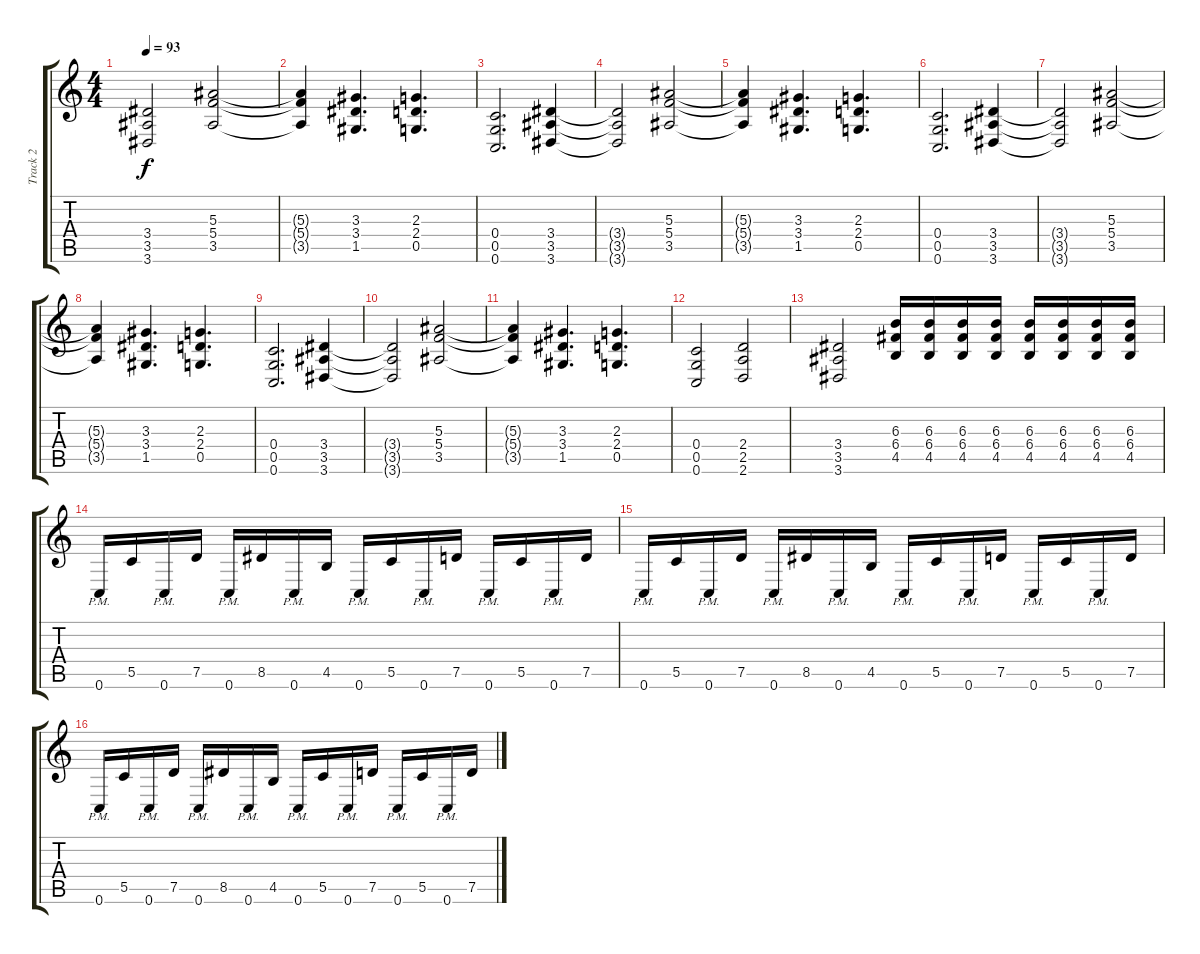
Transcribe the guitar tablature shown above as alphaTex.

\track ("Track 2" "Track 2") {instrument distortionguitar}
\staff {score tabs}
\tuning (D4 A3 F3 C3 G2 C2) {hide}
\ts (4 4)
\tempo 93
\clef g2
\ks c
(3.4{t} 3.5{t} 3.6{t}).2{dy f} (5.3 5.4 3.5).2 |
(5.3{t} 5.4{t} 3.5{t}).4 (3.3 3.4 1.5).4{d} (2.3 2.4 0.5).4{d} |
(0.4 0.5 0.6).2{d} (3.4 3.5 3.6).4 |
(3.4{t} 3.5{t} 3.6{t}).2 (5.3 5.4 3.5).2 |
(5.3{t} 5.4{t} 3.5{t}).4 (3.3 3.4 1.5).4{d} (2.3 2.4 0.5).4{d} |
(0.4 0.5 0.6).2{d} (3.4 3.5 3.6).4 |
(3.4{t} 3.5{t} 3.6{t}).2 (5.3 5.4 3.5).2 |
(5.3{t} 5.4{t} 3.5{t}).4 (3.3 3.4 1.5).4{d} (2.3 2.4 0.5).4{d} |
(0.4 0.5 0.6).2{d} (3.4 3.5 3.6).4 |
(3.4{t} 3.5{t} 3.6{t}).2 (5.3 5.4 3.5).2 |
(5.3{t} 5.4{t} 3.5{t}).4 (3.3 3.4 1.5).4{d} (2.3 2.4 0.5).4{d} |
(0.4 0.5 0.6).2 (2.4 2.5 2.6).2 |
(3.4 3.5 3.6).2 (6.3 6.4 4.5).16 (6.3 6.4 4.5).16 (6.3 6.4 4.5).16 (6.3 6.4 4.5).16 (6.3 6.4 4.5).16 (6.3 6.4 4.5).16 (6.3 6.4 4.5).16 (6.3 6.4 4.5).16 |
0.6{pm}.16 5.5.16 0.6{pm}.16 7.5.16 0.6{pm}.16 8.5.16 0.6{pm}.16 4.5.16 0.6{pm}.16 5.5.16 0.6{pm}.16 7.5.16 0.6{pm}.16 5.5.16 0.6{pm}.16 7.5.16 |
0.6{pm}.16 5.5.16 0.6{pm}.16 7.5.16 0.6{pm}.16 8.5.16 0.6{pm}.16 4.5.16 0.6{pm}.16 5.5.16 0.6{pm}.16 7.5.16 0.6{pm}.16 5.5.16 0.6{pm}.16 7.5.16 |
0.6{pm}.16 5.5.16 0.6{pm}.16 7.5.16 0.6{pm}.16 8.5.16 0.6{pm}.16 4.5.16 0.6{pm}.16 5.5.16 0.6{pm}.16 7.5.16 0.6{pm}.16 5.5.16 0.6{pm}.16 7.5.16
